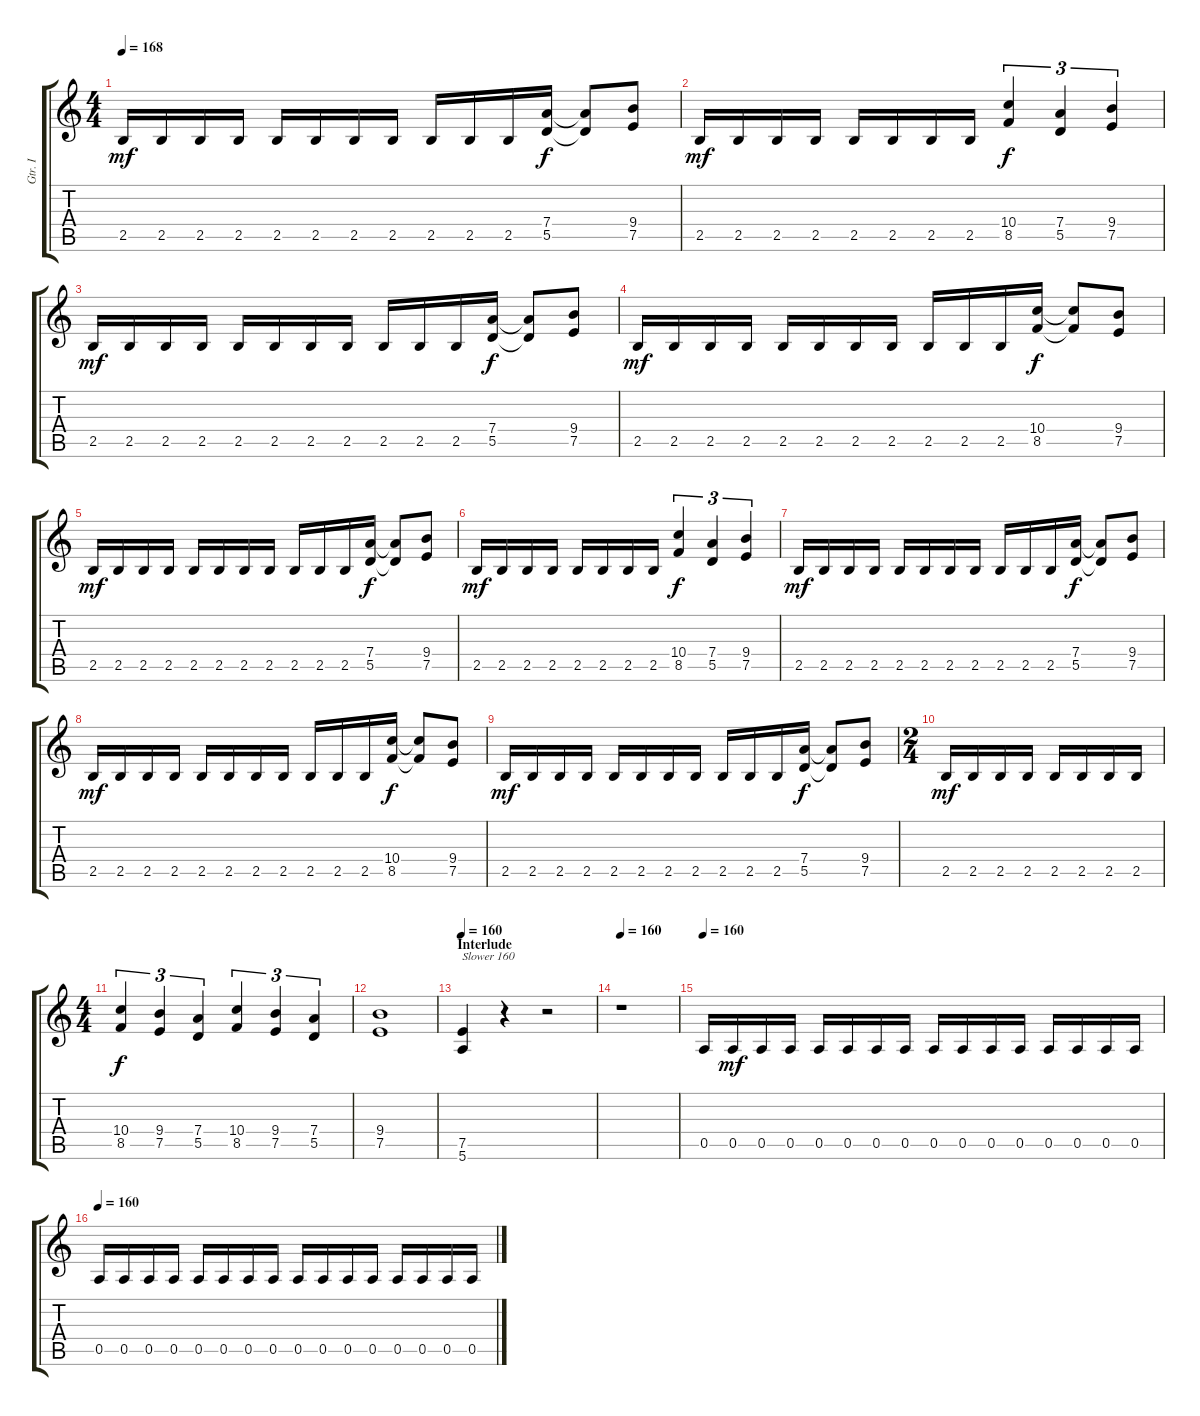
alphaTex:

\track ("Gtr. I" "Gtr. I") {instrument overdrivenguitar}
\staff {score tabs}
\tuning (E4 B3 G3 D3 A2 E2) {hide}
\ts (4 4)
\tempo 168
\clef g2
\ks c
2.5.16{dy mf} 2.5.16 2.5.16 2.5.16 2.5.16 2.5.16 2.5.16 2.5.16 2.5.16 2.5.16 2.5.16 (7.4 5.5).16{dy f} (7.4{t} 5.5{t}).8 (9.4 7.5).8 |
2.5.16{dy mf} 2.5.16 2.5.16 2.5.16 2.5.16 2.5.16 2.5.16 2.5.16 (10.4 8.5).4{tu (3 2) dy f} (7.4 5.5).4{tu (3 2)} (9.4 7.5).4{tu (3 2)} |
2.5.16{dy mf} 2.5.16 2.5.16 2.5.16 2.5.16 2.5.16 2.5.16 2.5.16 2.5.16 2.5.16 2.5.16 (7.4 5.5).16{dy f} (7.4{t} 5.5{t}).8 (9.4 7.5).8 |
2.5.16{dy mf} 2.5.16 2.5.16 2.5.16 2.5.16 2.5.16 2.5.16 2.5.16 2.5.16 2.5.16 2.5.16 (10.4 8.5).16{dy f} (10.4{t} 8.5{t}).8 (9.4 7.5).8 |
2.5.16{dy mf} 2.5.16 2.5.16 2.5.16 2.5.16 2.5.16 2.5.16 2.5.16 2.5.16 2.5.16 2.5.16 (7.4 5.5).16{dy f} (7.4{t} 5.5{t}).8 (9.4 7.5).8 |
2.5.16{dy mf} 2.5.16 2.5.16 2.5.16 2.5.16 2.5.16 2.5.16 2.5.16 (10.4 8.5).4{tu (3 2) dy f} (7.4 5.5).4{tu (3 2)} (9.4 7.5).4{tu (3 2)} |
2.5.16{dy mf} 2.5.16 2.5.16 2.5.16 2.5.16 2.5.16 2.5.16 2.5.16 2.5.16 2.5.16 2.5.16 (7.4 5.5).16{dy f} (7.4{t} 5.5{t}).8 (9.4 7.5).8 |
2.5.16{dy mf} 2.5.16 2.5.16 2.5.16 2.5.16 2.5.16 2.5.16 2.5.16 2.5.16 2.5.16 2.5.16 (10.4 8.5).16{dy f} (10.4{t} 8.5{t}).8 (9.4 7.5).8 |
2.5.16{dy mf} 2.5.16 2.5.16 2.5.16 2.5.16 2.5.16 2.5.16 2.5.16 2.5.16 2.5.16 2.5.16 (7.4 5.5).16{dy f} (7.4{t} 5.5{t}).8 (9.4 7.5).8 |
\ts (2 4)
2.5.16{dy mf} 2.5.16 2.5.16 2.5.16 2.5.16 2.5.16 2.5.16 2.5.16 |
\ts (4 4)
(10.4 8.5).4{tu (3 2) dy f} (9.4 7.5).4{tu (3 2)} (7.4 5.5).4{tu (3 2)} (10.4 8.5).4{tu (3 2)} (9.4 7.5).4{tu (3 2)} (7.4 5.5).4{tu (3 2)} |
(9.4 7.5).1 |
\section ("" "Interlude")
\tempo 160
(7.5 5.6).4{txt "Slower 160"} r.4 r.2 |
\tempo 160
r.1 |
\tempo 160
0.5.16 0.5.16{dy mf} 0.5.16 0.5.16 0.5.16 0.5.16 0.5.16 0.5.16 0.5.16 0.5.16 0.5.16 0.5.16 0.5.16 0.5.16 0.5.16 0.5.16 |
\tempo 160
0.5.16 0.5.16 0.5.16 0.5.16 0.5.16 0.5.16 0.5.16 0.5.16 0.5.16 0.5.16 0.5.16 0.5.16 0.5.16 0.5.16 0.5.16 0.5.16
